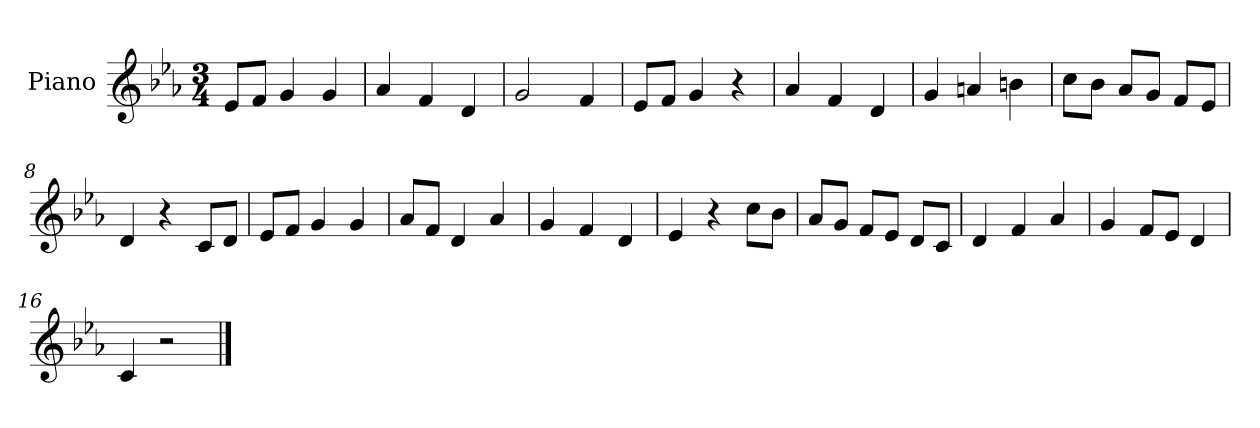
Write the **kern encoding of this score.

**kern
*part1
*staff1
*I"Piano
*I'Pno
*clefG2
*k[b-e-a-]
*c:
*M3/4
=1
8e-/L
8f/J
4g/
4g/
=2
4a-/
4f/
4d/
=3
2g/
4f/
=4
8e-/L
8f/J
4g/
4r
=5
4a-/
4f/
4d/
=6
4g/
4an/
4bn\
=7
8cc\L
8b-\J
8a-/L
8g/J
8f/L
8e-/J
=8
4d/
4r
8c/L
8d/J
=9
8e-/L
8f/J
4g/
4g/
=10
8a-/L
8f/J
4d/
4a-/
=11
4g/
4f/
4d/
=12
4e-/
4r
8cc\L
8b-\J
=13
8a-/L
8g/J
8f/L
8e-/J
8d/L
8c/J
=14
4d/
4f/
4a-/
=15
4g/
8f/L
8e-/J
4d/
=16
4c/
2r
==
*-
